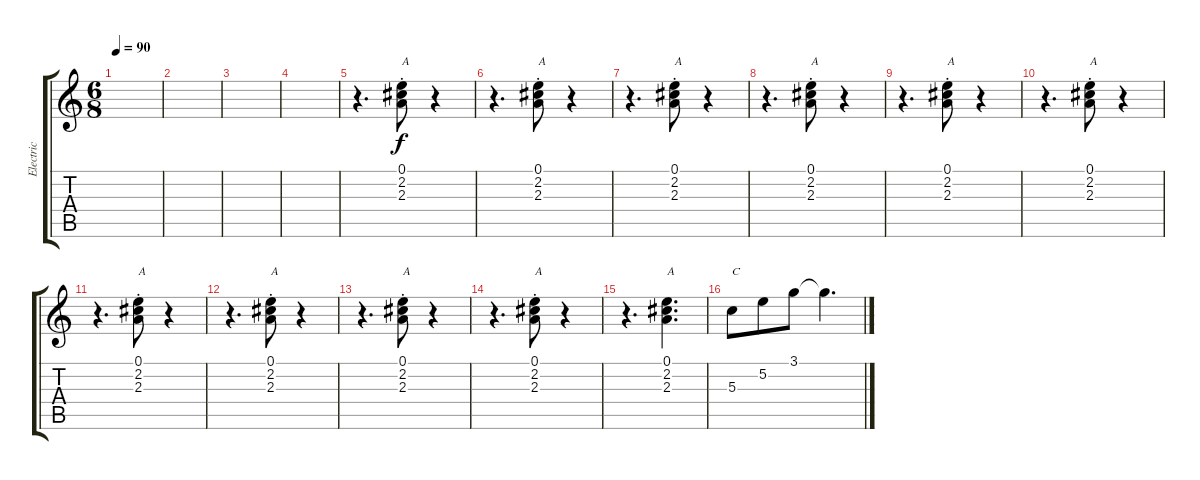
\track ("Electric" "Electric") {instrument overdrivenguitar}
\staff {score tabs}
\tuning (E4 B3 G3 D3 A2 E2) {hide}
\ts (6 8)
\tempo 90
\clef g2
\ks c
|
|
|
|
r.4{d} (0.1{st} 2.2{st} 2.3{st}).8{txt "A"} r.4 |
r.4{d} (0.1{st} 2.2{st} 2.3{st}).8{txt "A"} r.4 |
r.4{d} (0.1{st} 2.2{st} 2.3{st}).8{txt "A"} r.4 |
r.4{d} (0.1{st} 2.2{st} 2.3{st}).8{txt "A"} r.4 |
r.4{d} (0.1{st} 2.2{st} 2.3{st}).8{txt "A"} r.4 |
r.4{d} (0.1{st} 2.2{st} 2.3{st}).8{txt "A"} r.4 |
r.4{d} (0.1{st} 2.2{st} 2.3{st}).8{txt "A"} r.4 |
r.4{d} (0.1{st} 2.2{st} 2.3{st}).8{txt "A"} r.4 |
r.4{d} (0.1{st} 2.2{st} 2.3{st}).8{txt "A"} r.4 |
r.4{d} (0.1{st} 2.2{st} 2.3{st}).8{txt "A"} r.4 |
r.4{d} (0.1 2.2 2.3).4{d txt "A"} |
5.3.8{txt "C"} 5.2.8 3.1.8 3.1{t}.4{d}
